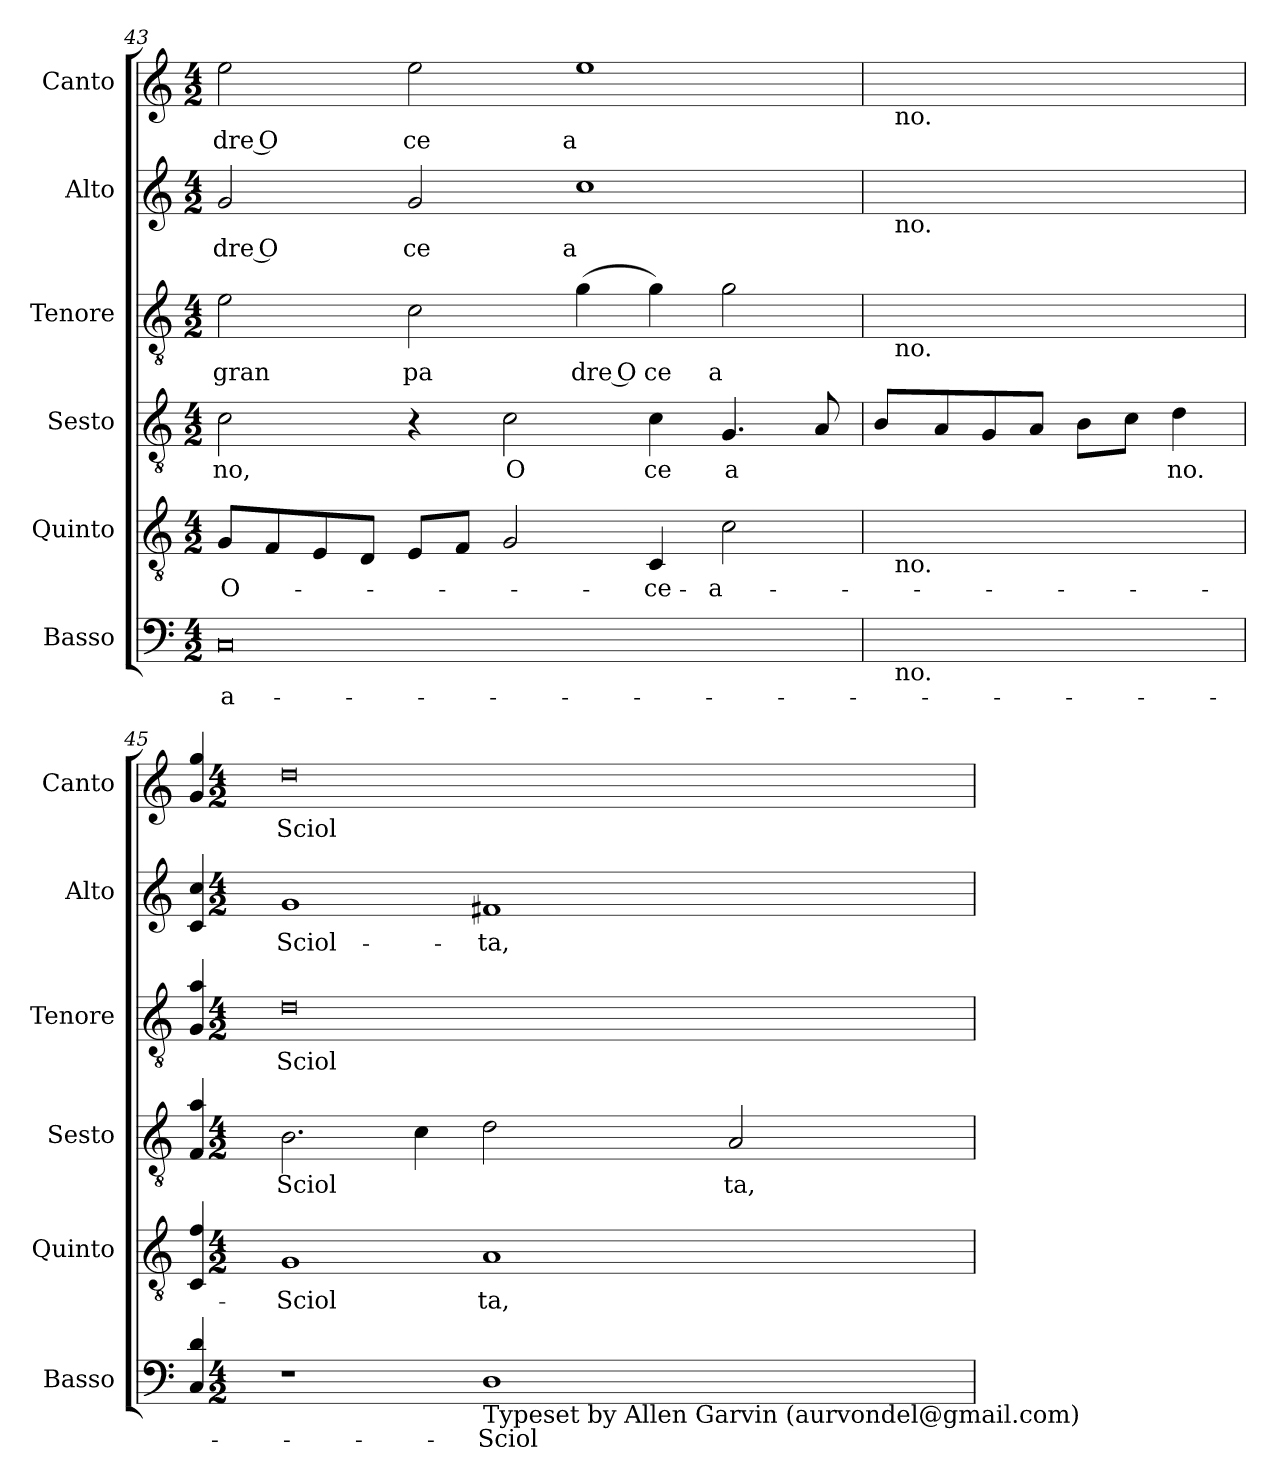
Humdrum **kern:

**kern	**text	**kern	**text	**kern	**text	**kern	**text	**kern	**text	**kern	**text
*part6	*part6	*part5	*part5	*part4	*part4	*part3	*part3	*part2	*part2	*part1	*part1
*staff6	*staff6	*staff5	*staff5	*staff4	*staff4	*staff3	*staff3	*staff2	*staff2	*staff1	*staff1
*I"Basso	*	*I"Quinto	*	*I"Sesto	*	*I"Tenore	*	*I"Alto	*	*I"Canto	*
*I'Basso	*	*I'Quinto	*	*I'Sesto	*	*I'Tenore	*	*I'Alto	*	*I'Canto	*
*clefF4	*	*clefGv2	*	*clefGv2	*	*clefGv2	*	*clefG2	*	*clefG2	*
*M4/2	*	*M4/2	*	*M4/2	*	*M4/2	*	*M4/2	*	*M4/2	*
=43	=43	=43	=43	=43	=43	=43	=43	=43	=43	=43	=43
!	!LO:LY:b:cj	!	!LO:LY:b:rj	!	!LO:LY:b:cj	!	!LO:LY:b:cj	!	!LO:LY:b:rj	!	!LO:LY:b:rj
0C	-a-	8G/L	O-	2c\	no,	2e\	gran	2g/	dre O	2ee\	dre O
.	.	8F/	.	.	.	.	.	.	.	.	.
.	.	8E/	.	.	.	.	.	.	.	.	.
.	.	8D/J	.	.	.	.	.	.	.	.	.
!	!	!	!	!	!	!	!LO:LY:b:cj	!	!LO:LY:b:cj	!	!LO:LY:b:cj
.	.	8E/L	.	4r	.	2c\	pa	2g/	ce	2ee\	ce
.	.	8F/J	.	.	.	.	.	.	.	.	.
!	!	!	!	!	!LO:LY:b:cj	!	!	!	!	!	!
.	.	2G/	.	2c\	O	.	.	.	.	.	.
!	!	!	!	!	!	!	!LO:LY:b:rj	!	!LO:LY:b:cj	!	!LO:LY:b:cj
.	.	.	.	.	.	(<4g\	dre O	1cc	a	1ee	a
!	!	!	!LO:LY:b:cj	!	!LO:LY:b:cj	!	!LO:LY:b:cj	!	!	!	!
.	.	4C/	-ce-	4c\	ce	4g\)	ce	.	.	.	.
!	!	!	!LO:LY:b:cj	!	!LO:LY:b:cj	!	!LO:LY:b:cj	!	!	!	!
.	.	2c\	-a-	4.G/	a	2g\	a	.	.	.	.
.	.	.	.	8A/	.	.	.	.	.	.	.
=44	=44	=44	=44	=44	=44	=44	=44	=44	=44	=44	=44
32ryy	.	32ryy	.	8B/L	.	32ryy	.	32ryy	.	32ryy	.
!	!	!	!	!	!	!	!	!	!	!LO:TX:b:t=no.	!
!	!	!	!	!	!	!	!	!LO:TX:b:t=no.	!	!	!
!	!	!	!	!	!	!LO:TX:b:t=no.	!	!	!	!	!
!	!	!LO:TX:b:t=no.	!	!	!	!	!	!	!	!	!
!LO:TX:b:t=no.	!	!	!	!	!	!	!	!	!	!	!
32%31ryy	.	32%31ryy	.	.	.	32%31ryy	.	32%31ryy	.	32%31ryy	.
.	.	.	.	8A/	.	.	.	.	.	.	.
.	.	.	.	8G/	.	.	.	.	.	.	.
.	.	.	.	8A/J	.	.	.	.	.	.	.
.	.	.	.	8B\L	.	.	.	.	.	.	.
.	.	.	.	8c\J	.	.	.	.	.	.	.
!	!	!	!	!	!LO:LY:b	!	!	!	!	!	!
.	.	.	.	4d\	no.	.	.	.	.	.	.
!!LO:LB:g=z
=45	=45!	=45	=45!	=45	=45!	=45	=45!	=45	=45!	=45!	=45!
4d/ 4C/	.	4f/ 4C/	.	4a/ 4F/	.	4a/ 4G/	.	4cc/ 4c/	.	4gg/ 4g/	.
*M4/2	*	*M4/2	*	*M4/2	*	*M4/2	*	*M4/2	*	*M4/2	*
!	!	!	!LO:LY:b:cj	!	!LO:LY:b	!	!LO:LY:b:cj	!	!LO:LY:b:cj	!	!LO:LY:b:cj
1r	.	1G	-Sciol	2.B\	Sciol	0d	Sciol-	1g	Sciol-	0dd	Sciol-
.	.	.	.	4c\	.	.	.	.	.	.	.
!LO:TX:b:t=Typeset by Allen Garvin (aurvondel@gmail.com)	!	!	!	!	!	!	!	!	!	!	!
!	!LO:LY:b:cj	!	!LO:LY:b:cj	!	!	!	!	!	!LO:LY:b:cj	!	!
1D	-Sciol-	1A	ta,	2d\	.	.	.	1f#X	-ta,	.	.
!	!	!	!	!	!LO:LY:b:cj	!	!	!	!	!	!
.	.	.	.	2A/	ta,	.	.	.	.	.	.
=	=	=	=	=	=	=	=	=	=	=	=
*-	*-	*-	*-	*-	*-	*-	*-	*-	*-	*-	*-
